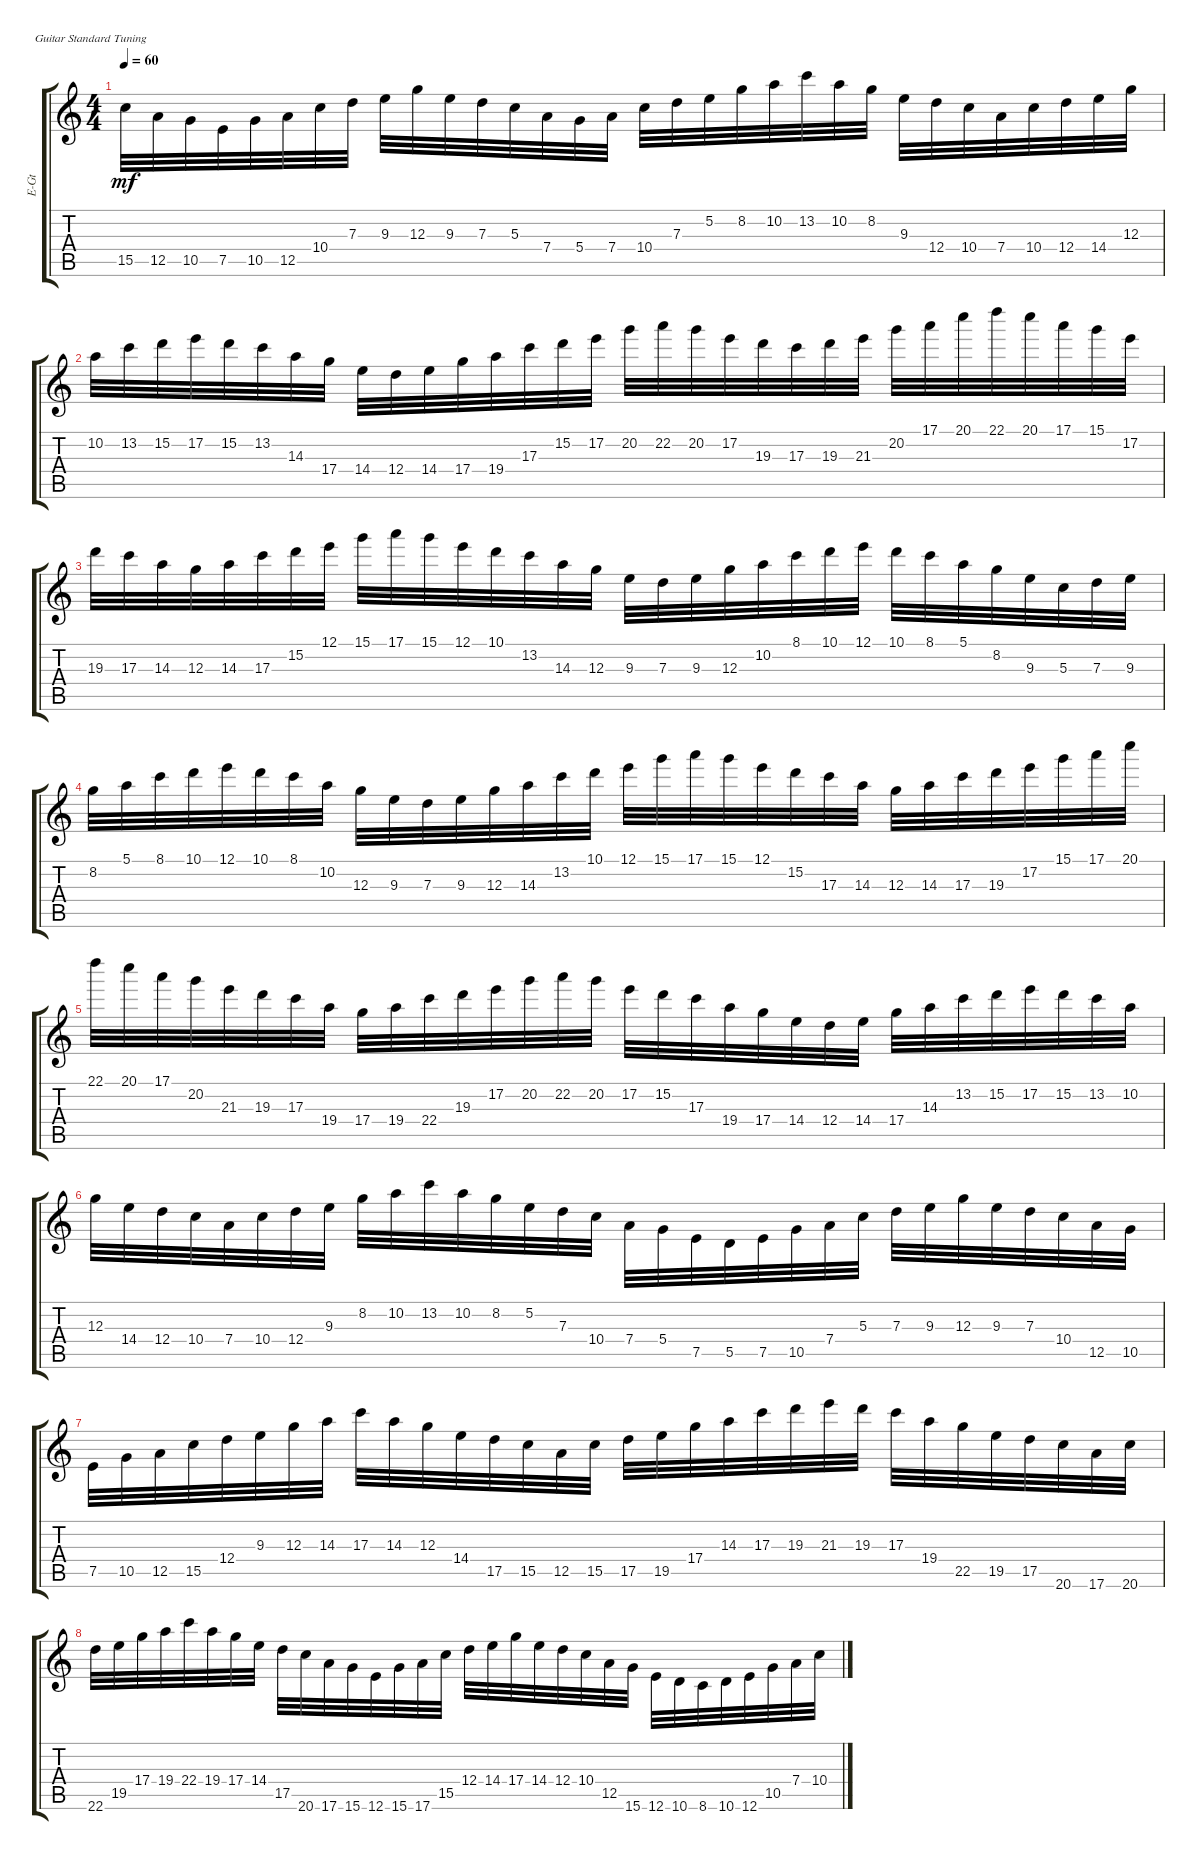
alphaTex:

\defaultSystemsLayout 4
\bracketExtendMode groupsimilarinstruments
\otherSystemsTrackNameOrientation horizontal
\track ("Electric Guitar" "E-Gt") {instrument overdrivenguitar}
\staff {score tabs}
\tuning (E4 B3 G3 D3 A2 E2)
\ts (4 4)
\tempo 60
\clef g2
\ks aminor
15.5.32{dy mf beam Down} 12.5.32{beam Down} 10.5.32{beam Down} 7.5.32{beam Down} 10.5.32{beam Down} 12.5.32{beam Down} 10.4.32{beam Down} 7.3.32{beam Down} 9.3.32{beam Down} 12.3.32{beam Down} 9.3.32{beam Down} 7.3.32{beam Down} 5.3.32{beam Down} 7.4.32{beam Down} 5.4.32{beam Down} 7.4.32{beam Down} 10.4.32{beam Down} 7.3.32{beam Down} 5.2.32{beam Down} 8.2.32{beam Down} 10.2.32{beam Down} 13.2.32{beam Down} 10.2.32{beam Down} 8.2.32{beam Down} 9.3.32{beam Down} 12.4.32{beam Down} 10.4.32{beam Down} 7.4.32{beam Down} 10.4.32{beam Down} 12.4.32{beam Down} 14.4.32{beam Down} 12.3.32{beam Down} |
10.2.32{beam Down} 13.2.32{beam Down} 15.2.32{beam Down} 17.2.32{beam Down} 15.2.32{beam Down} 13.2.32{beam Down} 14.3.32{beam Down} 17.4.32{beam Down} 14.4.32{beam Down} 12.4.32{beam Down} 14.4.32{beam Down} 17.4.32{beam Down} 19.4.32{beam Down} 17.3.32{beam Down} 15.2.32{beam Down} 17.2.32{beam Down} 20.2.32{beam Down} 22.2.32{beam Down} 20.2.32{beam Down} 17.2.32{beam Down} 19.3.32{beam Down} 17.3.32{beam Down} 19.3.32{beam Down} 21.3.32{beam Down} 20.2.32{beam Down} 17.1.32{beam Down} 20.1.32{beam Down} 22.1.32{beam Down} 20.1.32{beam Down} 17.1.32{beam Down} 15.1.32{beam Down} 17.2.32{beam Down} |
19.3.32{beam Down} 17.3.32{beam Down} 14.3.32{beam Down} 12.3.32{beam Down} 14.3.32{beam Down} 17.3.32{beam Down} 15.2.32{beam Down} 12.1.32{beam Down} 15.1.32{beam Down} 17.1.32{beam Down} 15.1.32{beam Down} 12.1.32{beam Down} 10.1.32{beam Down} 13.2.32{beam Down} 14.3.32{beam Down} 12.3.32{beam Down} 9.3.32{beam Down} 7.3.32{beam Down} 9.3.32{beam Down} 12.3.32{beam Down} 10.2.32{beam Down} 8.1.32{beam Down} 10.1.32{beam Down} 12.1.32{beam Down} 10.1.32{beam Down} 8.1.32{beam Down} 5.1.32{beam Down} 8.2.32{beam Down} 9.3.32{beam Down} 5.3.32{beam Down} 7.3.32{beam Down} 9.3.32{beam Down} |
8.2.32{beam Down} 5.1.32{beam Down} 8.1.32{beam Down} 10.1.32{beam Down} 12.1.32{beam Down} 10.1.32{beam Down} 8.1.32{beam Down} 10.2.32{beam Down} 12.3.32{beam Down} 9.3.32{beam Down} 7.3.32{beam Down} 9.3.32{beam Down} 12.3.32{beam Down} 14.3.32{beam Down} 13.2.32{beam Down} 10.1.32{beam Down} 12.1.32{beam Down} 15.1.32{beam Down} 17.1.32{beam Down} 15.1.32{beam Down} 12.1.32{beam Down} 15.2.32{beam Down} 17.3.32{beam Down} 14.3.32{beam Down} 12.3.32{beam Down} 14.3.32{beam Down} 17.3.32{beam Down} 19.3.32{beam Down} 17.2.32{beam Down} 15.1.32{beam Down} 17.1.32{beam Down} 20.1.32{beam Down} |
22.1.32{beam Down} 20.1.32{beam Down} 17.1.32{beam Down} 20.2.32{beam Down} 21.3.32{beam Down} 19.3.32{beam Down} 17.3.32{beam Down} 19.4.32{beam Down} 17.4.32{beam Down} 19.4.32{beam Down} 22.4.32{beam Down} 19.3.32{beam Down} 17.2.32{beam Down} 20.2.32{beam Down} 22.2.32{beam Down} 20.2.32{beam Down} 17.2.32{beam Down} 15.2.32{beam Down} 17.3.32{beam Down} 19.4.32{beam Down} 17.4.32{beam Down} 14.4.32{beam Down} 12.4.32{beam Down} 14.4.32{beam Down} 17.4.32{beam Down} 14.3.32{beam Down} 13.2.32{beam Down} 15.2.32{beam Down} 17.2.32{beam Down} 15.2.32{beam Down} 13.2.32{beam Down} 10.2.32{beam Down} |
12.3.32{beam Down} 14.4.32{beam Down} 12.4.32{beam Down} 10.4.32{beam Down} 7.4.32{beam Down} 10.4.32{beam Down} 12.4.32{beam Down} 9.3.32{beam Down} 8.2.32{beam Down} 10.2.32{beam Down} 13.2.32{beam Down} 10.2.32{beam Down} 8.2.32{beam Down} 5.2.32{beam Down} 7.3.32{beam Down} 10.4.32{beam Down} 7.4.32{beam Down} 5.4.32{beam Down} 7.5.32{beam Down} 5.5.32{beam Down} 7.5.32{beam Down} 10.5.32{beam Down} 7.4.32{beam Down} 5.3.32{beam Down} 7.3.32{beam Down} 9.3.32{beam Down} 12.3.32{beam Down} 9.3.32{beam Down} 7.3.32{beam Down} 10.4.32{beam Down} 12.5.32{beam Down} 10.5.32{beam Down} |
7.5.32{beam Down} 10.5.32{beam Down} 12.5.32{beam Down} 15.5.32{beam Down} 12.4.32{beam Down} 9.3.32{beam Down} 12.3.32{beam Down} 14.3.32{beam Down} 17.3.32{beam Down} 14.3.32{beam Down} 12.3.32{beam Down} 14.4.32{beam Down} 17.5.32{beam Down} 15.5.32{beam Down} 12.5.32{beam Down} 15.5.32{beam Down} 17.5.32{beam Down} 19.5.32{beam Down} 17.4.32{beam Down} 14.3.32{beam Down} 17.3.32{beam Down} 19.3.32{beam Down} 21.3.32{beam Down} 19.3.32{beam Down} 17.3.32{beam Down} 19.4.32{beam Down} 22.5.32{beam Down} 19.5.32{beam Down} 17.5.32{beam Down} 20.6.32{beam Down} 17.6.32{beam Down} 20.6.32{beam Down} |
22.6.32{beam Down} 19.5.32{beam Down} 17.4.32{beam Down} 19.4.32{beam Down} 22.4.32{beam Down} 19.4.32{beam Down} 17.4.32{beam Down} 14.4.32{beam Down} 17.5.32{beam Down} 20.6.32{beam Down} 17.6.32{beam Down} 15.6.32{beam Down} 12.6.32{beam Down} 15.6.32{beam Down} 17.6.32{beam Down} 15.5.32{beam Down} 12.4.32{beam Down} 14.4.32{beam Down} 17.4.32{beam Down} 14.4.32{beam Down} 12.4.32{beam Down} 10.4.32{beam Down} 12.5.32{beam Down} 15.6.32{beam Down} 12.6.32{beam Down} 10.6.32{beam Down} 8.6.32{beam Down} 10.6.32{beam Down} 12.6.32{beam Down} 10.5.32{beam Down} 7.4.32{beam Down} 10.4.32{beam Down}
